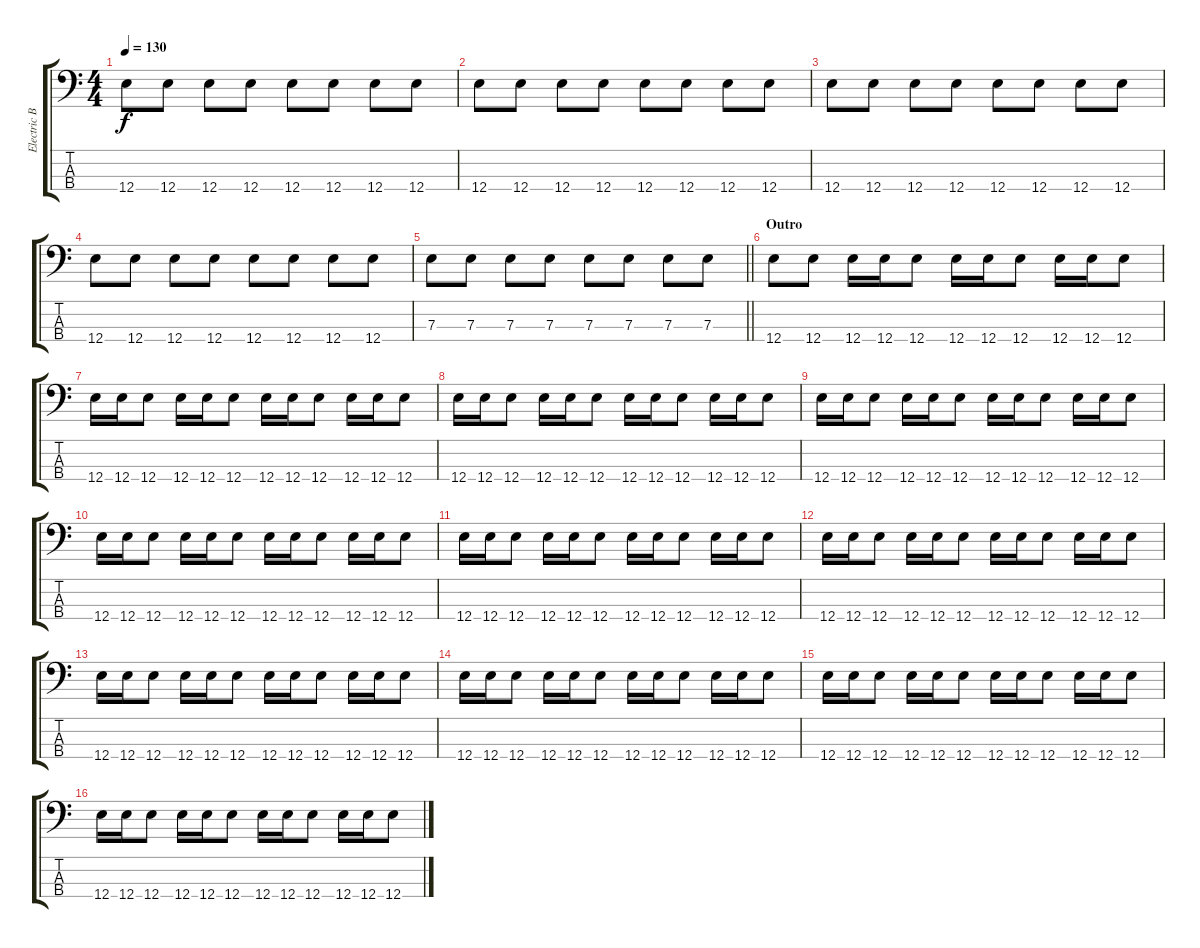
\track ("Electric Bass (Finger)" "Electric B") {instrument electricbassfinger}
\staff {score tabs}
\tuning (G2 D2 A1 E1) {hide}
\ts (4 4)
\tempo 130
\clef f4
\ks c
12.4.8{dy f} 12.4.8 12.4.8 12.4.8 12.4.8 12.4.8 12.4.8 12.4.8 |
12.4.8 12.4.8 12.4.8 12.4.8 12.4.8 12.4.8 12.4.8 12.4.8 |
12.4.8 12.4.8 12.4.8 12.4.8 12.4.8 12.4.8 12.4.8 12.4.8 |
12.4.8 12.4.8 12.4.8 12.4.8 12.4.8 12.4.8 12.4.8 12.4.8 |
\barLineRight lightlight
7.3.8 7.3.8 7.3.8 7.3.8 7.3.8 7.3.8 7.3.8 7.3.8 |
\section ("" "Outro")
12.4.8 12.4.8 12.4.16 12.4.16 12.4.8 12.4.16 12.4.16 12.4.8 12.4.16 12.4.16 12.4.8 |
12.4.16 12.4.16 12.4.8 12.4.16 12.4.16 12.4.8 12.4.16 12.4.16 12.4.8 12.4.16 12.4.16 12.4.8 |
12.4.16 12.4.16 12.4.8 12.4.16 12.4.16 12.4.8 12.4.16 12.4.16 12.4.8 12.4.16 12.4.16 12.4.8 |
12.4.16 12.4.16 12.4.8 12.4.16 12.4.16 12.4.8 12.4.16 12.4.16 12.4.8 12.4.16 12.4.16 12.4.8 |
12.4.16 12.4.16 12.4.8 12.4.16 12.4.16 12.4.8 12.4.16 12.4.16 12.4.8 12.4.16 12.4.16 12.4.8 |
12.4.16 12.4.16 12.4.8 12.4.16 12.4.16 12.4.8 12.4.16 12.4.16 12.4.8 12.4.16 12.4.16 12.4.8 |
12.4.16 12.4.16 12.4.8 12.4.16 12.4.16 12.4.8 12.4.16 12.4.16 12.4.8 12.4.16 12.4.16 12.4.8 |
12.4.16 12.4.16 12.4.8 12.4.16 12.4.16 12.4.8 12.4.16 12.4.16 12.4.8 12.4.16 12.4.16 12.4.8 |
12.4.16 12.4.16 12.4.8 12.4.16 12.4.16 12.4.8 12.4.16 12.4.16 12.4.8 12.4.16 12.4.16 12.4.8 |
12.4.16 12.4.16 12.4.8 12.4.16 12.4.16 12.4.8 12.4.16 12.4.16 12.4.8 12.4.16 12.4.16 12.4.8 |
12.4.16 12.4.16 12.4.8 12.4.16 12.4.16 12.4.8 12.4.16 12.4.16 12.4.8 12.4.16 12.4.16 12.4.8
